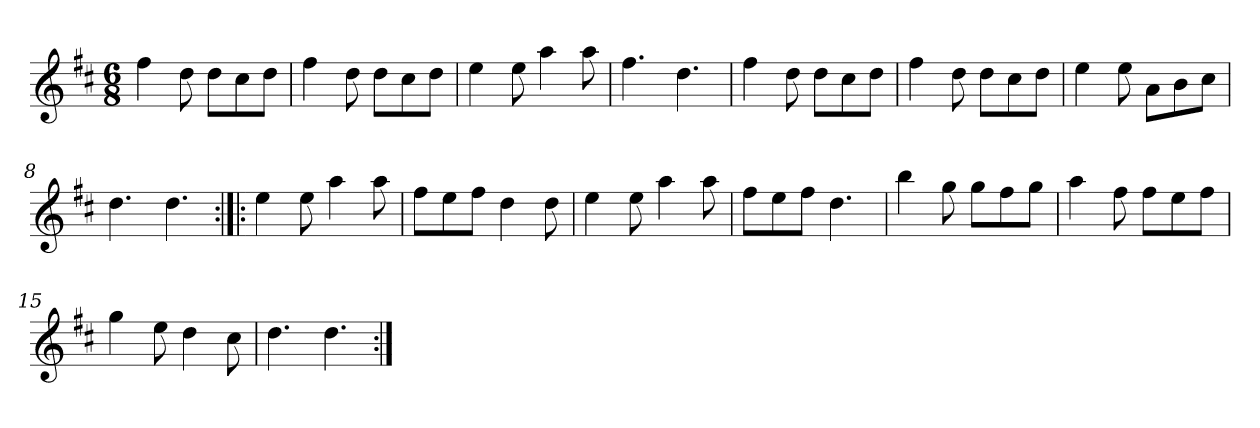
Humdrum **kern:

**kern
*part1
*staff1
*clefG2
*k[f#c#]
*D:
*M6/8
*MM120
=1
4ff#
8dd
8dd\L
8cc#\
8dd\J
=2
4ff#
8dd
8dd\L
8cc#\
8dd\J
=3
4ee
8ee
4aa
8aa
=4
4.ff#
4.dd
=5
4ff#
8dd
8dd\L
8cc#\
8dd\J
=6
4ff#
8dd
8dd\L
8cc#\
8dd\J
=7
4ee
8ee
8a\L
8b\
8cc#\J
=8
4.dd
4.dd
=9:|!|:
4ee
8ee
4aa
8aa
=10
8ff#\L
8ee\
8ff#\J
4dd
8dd
=11
4ee
8ee
4aa
8aa
=12
8ff#\L
8ee\
8ff#\J
4.dd
=13
4bb
8gg
8gg\L
8ff#\
8gg\J
=14
4aa
8ff#
8ff#\L
8ee\
8ff#\J
=15
4gg
8ee
4dd
8cc#
=16
4.dd
4.dd
=:|!
*-
